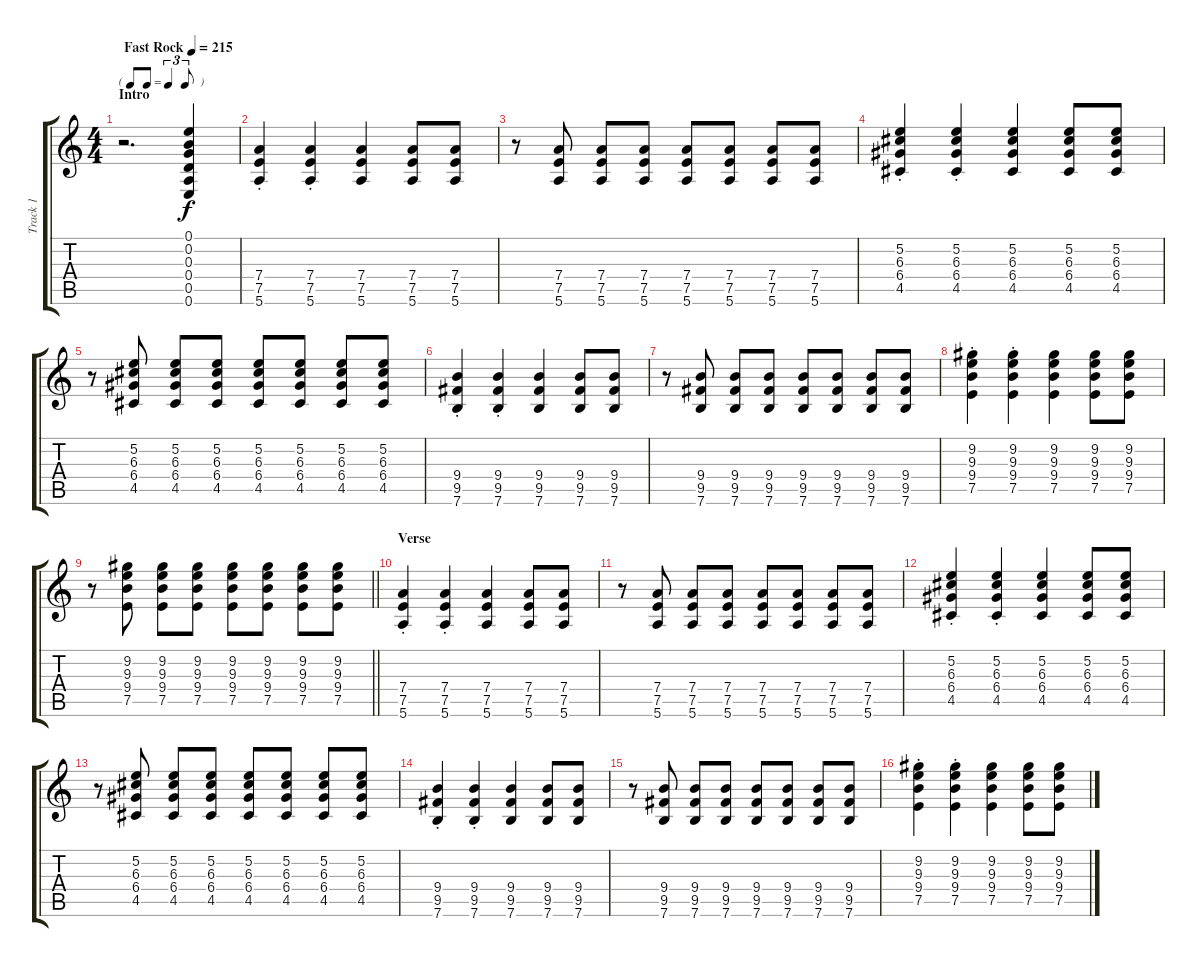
\track ("Track 1" "Track 1") {instrument distortionguitar}
\staff {score tabs}
\tuning (E4 B3 G3 D3 A2 E2) {hide}
\ts (4 4)
\tf triplet8th
\section ("" "Intro")
\tempo (215 "Fast Rock")
\clef g2
\ks c
r.2{d dy f instrument distortionguitar} (0.1 0.2 0.3 0.4 0.5 0.6).4 |
(7.4{st} 7.5{st} 5.6{st}).4 (7.4{st} 7.5{st} 5.6{st}).4 (7.4 7.5 5.6).4 (7.4 7.5 5.6).8 (7.4 7.5 5.6).8 |
r.8 (7.4 7.5 5.6).8 (7.4 7.5 5.6).8 (7.4 7.5 5.6).8 (7.4 7.5 5.6).8 (7.4 7.5 5.6).8 (7.4 7.5 5.6).8 (7.4 7.5 5.6).8 |
(5.2{st} 6.3{st} 6.4{st} 4.5{st}).4 (5.2{st} 6.3{st} 6.4{st} 4.5{st}).4 (5.2 6.3 6.4 4.5).4 (5.2 6.3 6.4 4.5).8 (5.2 6.3 6.4 4.5).8 |
r.8 (5.2 6.3 6.4 4.5).8 (5.2 6.3 6.4 4.5).8 (5.2 6.3 6.4 4.5).8 (5.2 6.3 6.4 4.5).8 (5.2 6.3 6.4 4.5).8 (5.2 6.3 6.4 4.5).8 (5.2 6.3 6.4 4.5).8 |
(9.4{st} 9.5{st} 7.6{st}).4 (9.4{st} 9.5{st} 7.6{st}).4 (9.4 9.5 7.6).4 (9.4 9.5 7.6).8 (9.4 9.5 7.6).8 |
r.8 (9.4 9.5 7.6).8 (9.4 9.5 7.6).8 (9.4 9.5 7.6).8 (9.4 9.5 7.6).8 (9.4 9.5 7.6).8 (9.4 9.5 7.6).8 (9.4 9.5 7.6).8 |
(9.2{st} 9.3{st} 9.4{st} 7.5{st}).4 (9.2{st} 9.3{st} 9.4{st} 7.5{st}).4 (9.2 9.3 9.4 7.5).4 (9.2 9.3 9.4 7.5).8 (9.2 9.3 9.4 7.5).8 |
\barLineRight lightlight
r.8 (9.2 9.3 9.4 7.5).8 (9.2 9.3 9.4 7.5).8 (9.2 9.3 9.4 7.5).8 (9.2 9.3 9.4 7.5).8 (9.2 9.3 9.4 7.5).8 (9.2 9.3 9.4 7.5).8 (9.2 9.3 9.4 7.5).8 |
\section ("" "Verse")
(7.4{st} 7.5{st} 5.6{st}).4 (7.4{st} 7.5{st} 5.6{st}).4 (7.4 7.5 5.6).4 (7.4 7.5 5.6).8 (7.4 7.5 5.6).8 |
r.8 (7.4 7.5 5.6).8 (7.4 7.5 5.6).8 (7.4 7.5 5.6).8 (7.4 7.5 5.6).8 (7.4 7.5 5.6).8 (7.4 7.5 5.6).8 (7.4 7.5 5.6).8 |
(5.2{st} 6.3{st} 6.4{st} 4.5{st}).4 (5.2{st} 6.3{st} 6.4{st} 4.5{st}).4 (5.2 6.3 6.4 4.5).4 (5.2 6.3 6.4 4.5).8 (5.2 6.3 6.4 4.5).8 |
r.8 (5.2 6.3 6.4 4.5).8 (5.2 6.3 6.4 4.5).8 (5.2 6.3 6.4 4.5).8 (5.2 6.3 6.4 4.5).8 (5.2 6.3 6.4 4.5).8 (5.2 6.3 6.4 4.5).8 (5.2 6.3 6.4 4.5).8 |
(9.4{st} 9.5{st} 7.6{st}).4 (9.4{st} 9.5{st} 7.6{st}).4 (9.4 9.5 7.6).4 (9.4 9.5 7.6).8 (9.4 9.5 7.6).8 |
r.8 (9.4 9.5 7.6).8 (9.4 9.5 7.6).8 (9.4 9.5 7.6).8 (9.4 9.5 7.6).8 (9.4 9.5 7.6).8 (9.4 9.5 7.6).8 (9.4 9.5 7.6).8 |
(9.2{st} 9.3{st} 9.4{st} 7.5{st}).4 (9.2{st} 9.3{st} 9.4{st} 7.5{st}).4 (9.2 9.3 9.4 7.5).4 (9.2 9.3 9.4 7.5).8 (9.2 9.3 9.4 7.5).8
